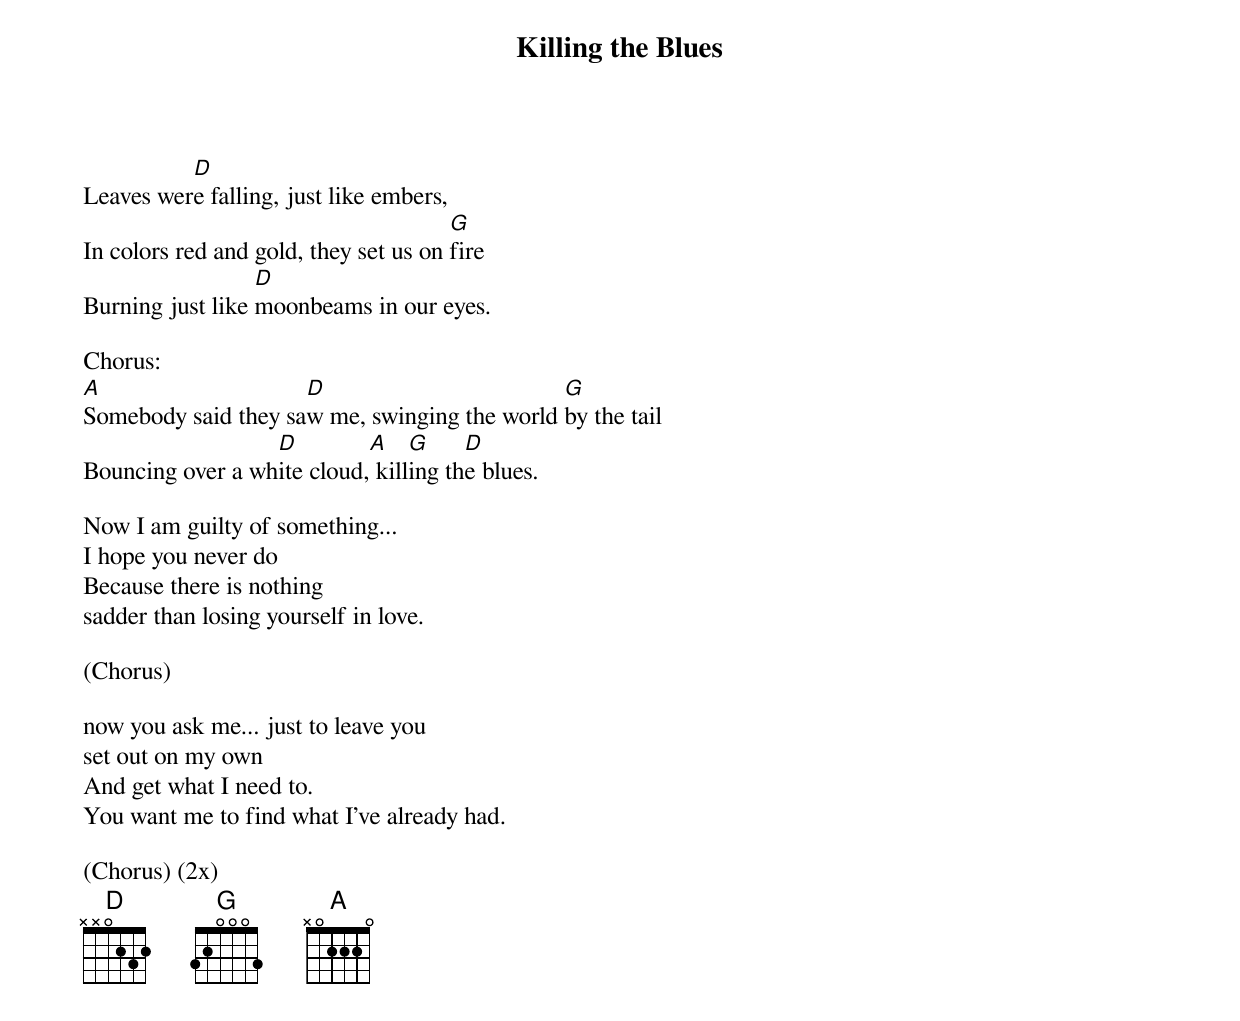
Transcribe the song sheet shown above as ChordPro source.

{title:Killing the Blues}
Leaves wer[D]e falling, just like embers,
In colors red and gold, they set us on [G]fire
Burning just like [D]moonbeams in our eyes.

Chorus:
[A]Somebody said they sa[D]w me, swinging the world [G]by the tail
Bouncing over a wh[D]ite cloud,[A] kill[G]ing th[D]e blues.

Now I am guilty of something...
I hope you never do
Because there is nothing
sadder than losing yourself in love.

(Chorus)

now you ask me... just to leave you
set out on my own
And get what I need to.
You want me to find what I've already had.

(Chorus) (2x)
